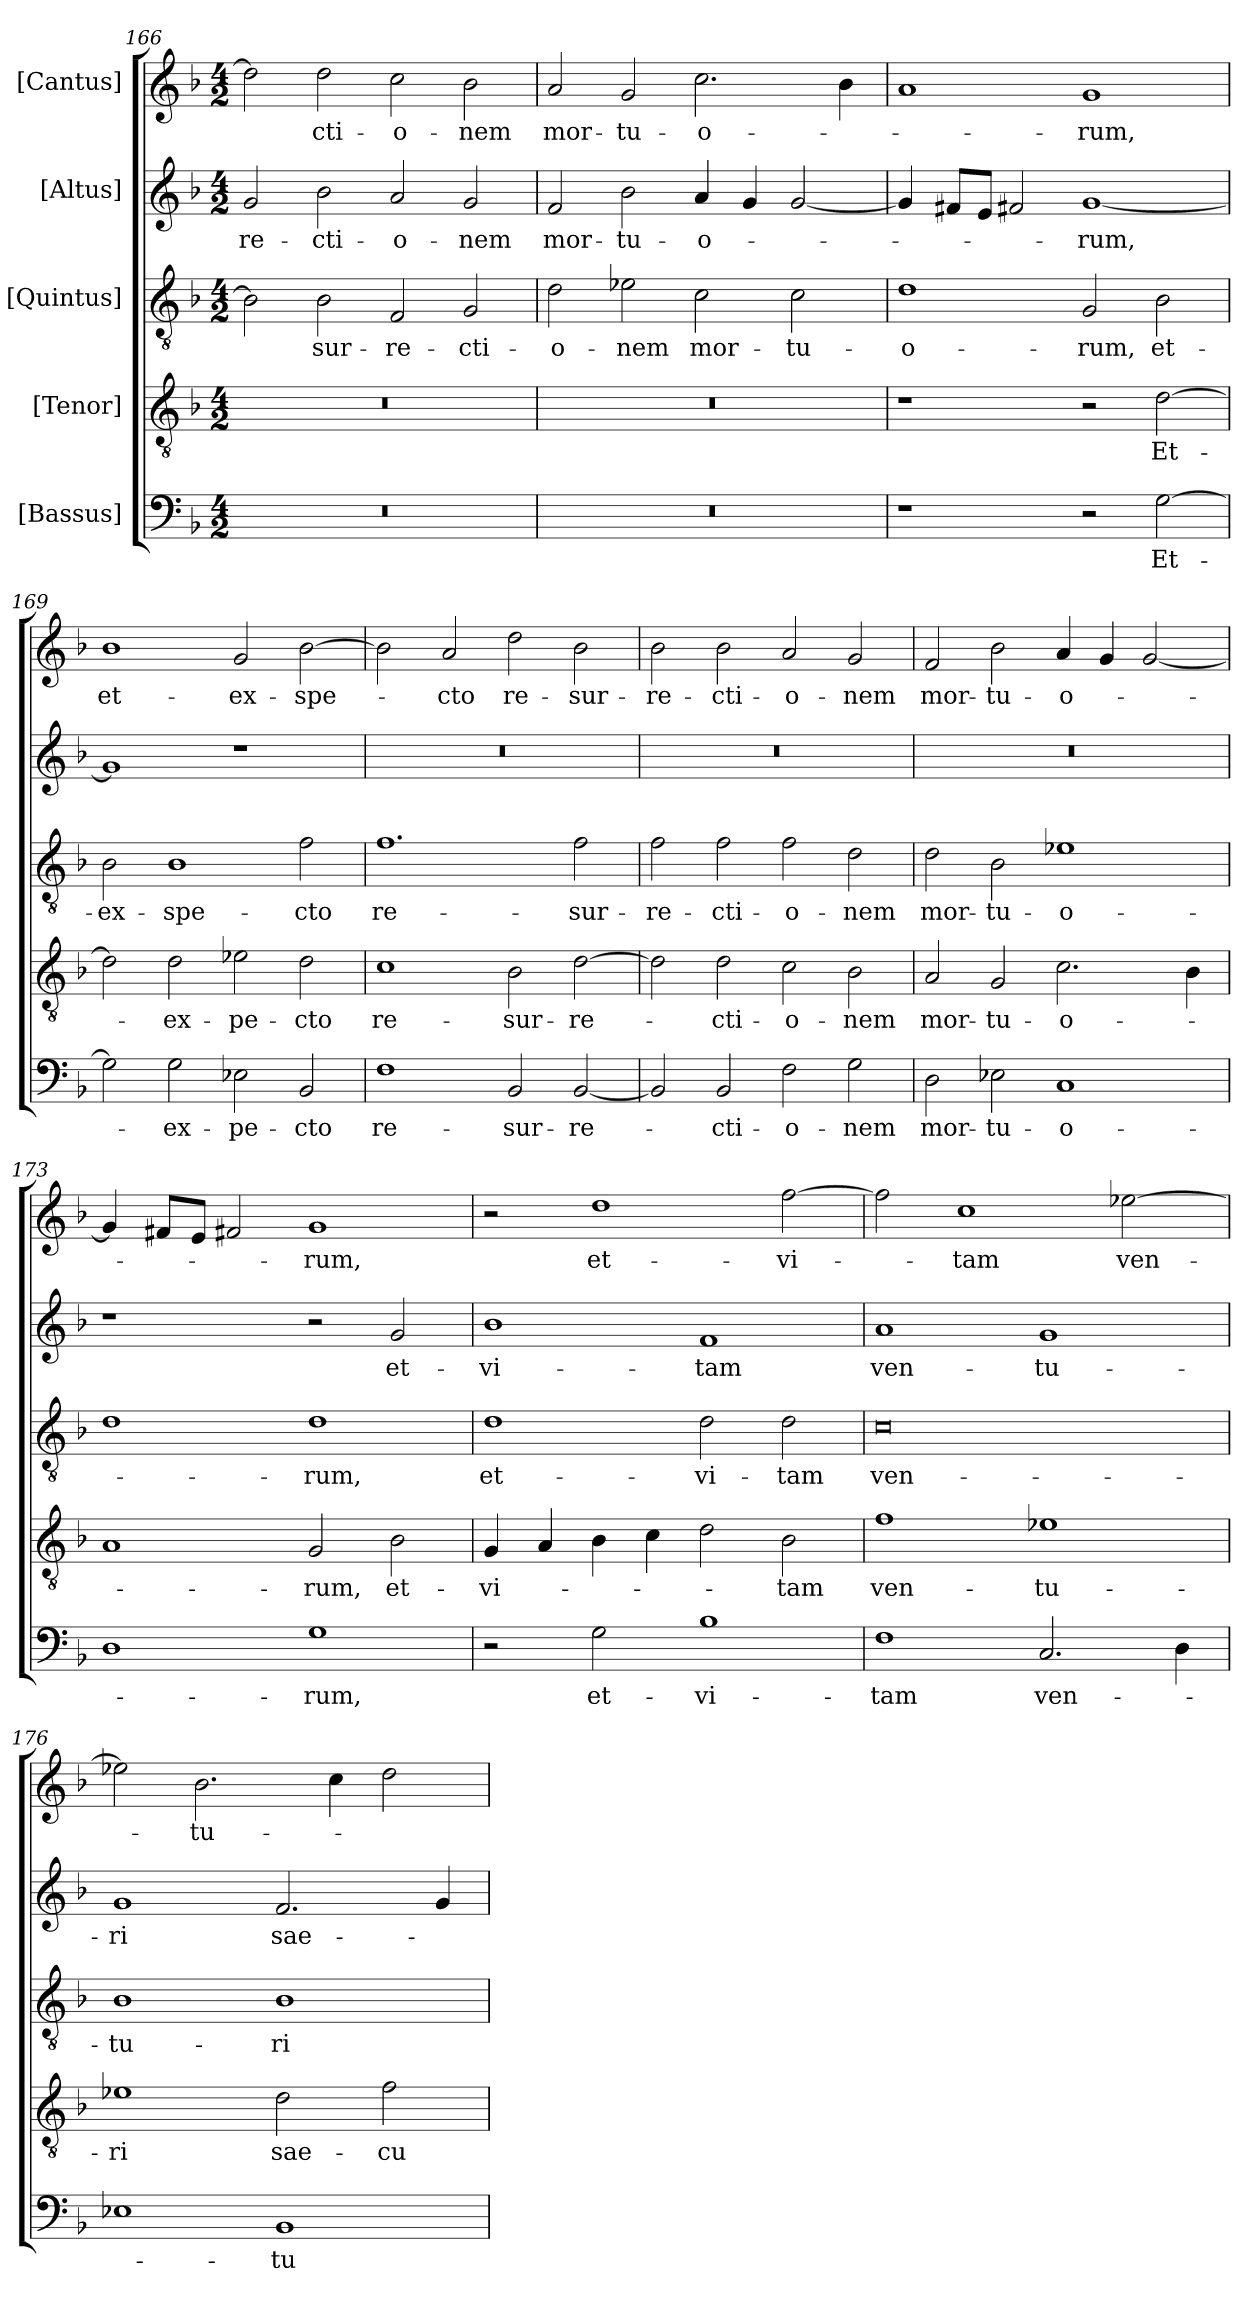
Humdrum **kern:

**kern	**text	**kern	**text	**kern	**text	**kern	**text	**kern	**text
*part5	*part5	*part4	*part4	*part3	*part3	*part2	*part2	*part1	*part1
*staff5	*staff5	*staff4	*staff4	*staff3	*staff3	*staff2	*staff2	*staff1	*staff1
*I"[Bassus]	*	*I"[Tenor]	*	*I"[Quintus]	*	*I"[Altus]	*	*I"[Cantus]	*
*clefF4	*	*clefGv2	*	*clefGv2	*	*clefG2	*	*clefG2	*
*k[b-]	*	*k[b-]	*	*k[b-]	*	*k[b-]	*	*k[b-]	*
*M4/2	*	*M4/2	*	*M4/2	*	*M4/2	*	*M4/2	*
=166	=166	=166	=166	=166	=166	=166	=166	=166	=166
0r	.	0r	.	2B-\]	.	2g/	-re-	2dd\]	.
.	.	.	.	2B-\	-sur-	2b-\	-cti-	2dd\	-cti-
.	.	.	.	2F/	-re-	2a/	-o-	2cc\	-o-
.	.	.	.	2G/	-cti-	2g/	-nem	2b-\	-nem
=167	=167	=167	=167	=167	=167	=167	=167	=167	=167
0r	.	0r	.	2d\	-o-	2f/	mor-	2a/	mor-
.	.	.	.	2e-X\	-nem	2b-\	-tu-	2g/	-tu-
.	.	.	.	2c\	mor-	4a/	-o-	2.cc\	-o-
.	.	.	.	.	.	4g/	.	.	.
.	.	.	.	2c\	-tu-	[2g/	.	.	.
.	.	.	.	.	.	.	.	4b-\	.
=168	=168	=168	=168	=168	=168	=168	=168	=168	=168
1r	.	1r	.	1d\	-o-	4g/]	.	1a/	.
.	.	.	.	.	.	8f#X/L	.	.	.
.	.	.	.	.	.	8e/J	.	.	.
.	.	.	.	.	.	2f#X/	.	.	.
2r	.	2r	.	2G/	-rum,	[1g/	-rum,	1g/	-rum,
[2G\	Et-	[2d\	Et-	2B-\	et-	.	.	.	.
=169	=169	=169	=169	=169	=169	=169	=169	=169	=169
2G\]	.	2d\]	.	2B-\	ex-	1g/]	.	1b-\	et-
2G\	ex-	2d\	ex-	1B-\	-spe-	.	.	.	.
2E-X\	-pe-	2e-X\	-pe-	.	.	1r	.	2g/	ex-
2BB-/	-cto	2d\	-cto	2f\	-cto	.	.	[2b-\	-spe-
=170	=170	=170	=170	=170	=170	=170	=170	=170	=170
1F\	re-	1c\	re-	1.f\	re-	0r	.	2b-\]	.
.	.	.	.	.	.	.	.	2a/	-cto
2BB-/	-sur-	2B-\	-sur-	.	.	.	.	2dd\	re-
[2BB-/	-re-	[2d\	-re-	2f\	-sur-	.	.	2b-\	-sur-
=171	=171	=171	=171	=171	=171	=171	=171	=171	=171
2BB-/]	.	2d\]	.	2f\	-re-	0r	.	2b-\	-re-
2BB-/	-cti-	2d\	-cti-	2f\	-cti-	.	.	2b-\	-cti-
2F\	-o-	2c\	-o-	2f\	-o-	.	.	2a/	-o-
2G\	-nem	2B-\	-nem	2d\	-nem	.	.	2g/	-nem
=172	=172	=172	=172	=172	=172	=172	=172	=172	=172
2D\	mor-	2A/	mor-	2d\	mor-	0r	.	2f/	mor-
2E-X\	-tu-	2G/	-tu-	2B-\	-tu-	.	.	2b-\	-tu-
1C/	-o-	2.c\	-o-	1e-X\	-o-	.	.	4a/	-o-
.	.	.	.	.	.	.	.	4g/	.
.	.	.	.	.	.	.	.	[2g/	.
.	.	4B-\	.	.	.	.	.	.	.
=173	=173	=173	=173	=173	=173	=173	=173	=173	=173
1D\	.	1A/	.	1d\	.	1r	.	4g/]	.
.	.	.	.	.	.	.	.	8f#X/L	.
.	.	.	.	.	.	.	.	8e/J	.
.	.	.	.	.	.	.	.	2f#X/	.
1G\	-rum,	2G/	-rum,	1d\	-rum,	2r	.	1g/	-rum,
.	.	2B-\	et-	.	.	2g/	et-	.	.
=174	=174	=174	=174	=174	=174	=174	=174	=174	=174
2r	.	4G/	vi-	1d\	et-	1b-\	vi-	2r	.
.	.	4A/	.	.	.	.	.	.	.
2G\	et-	4B-\	.	.	.	.	.	1dd\	et-
.	.	4c\	.	.	.	.	.	.	.
1B-\	vi-	2d\	.	2d\	vi-	1f/	-tam	.	.
.	.	2B-\	-tam	2d\	-tam	.	.	[2ff\	vi-
=175	=175	=175	=175	=175	=175	=175	=175	=175	=175
1F\	-tam	1f\	ven-	0c\	ven-	1a/	ven-	2ff\]	.
.	.	.	.	.	.	.	.	1cc\	-tam
2.C/	ven-	1e-X\	-tu-	.	.	1g/	-tu-	.	.
.	.	.	.	.	.	.	.	[2ee-X\	ven-
4D\	.	.	.	.	.	.	.	.	.
=176	=176	=176	=176	=176	=176	=176	=176	=176	=176
1E-X\	.	1e-X\	-ri	1B-\	-tu-	1g/	-ri	2ee-X\]	.
.	.	.	.	.	.	.	.	2.b-\	-tu-
1BB-/	-tu-	2d\	sae-	1B-\	-ri	2.f/	sae-	.	.
.	.	.	.	.	.	.	.	4cc\	.
.	.	2f\	-cu-	.	.	.	.	2dd\	.
.	.	.	.	.	.	4g/	.	.	.
=	=	=	=	=	=	=	=	=	=
*-	*-	*-	*-	*-	*-	*-	*-	*-	*-
